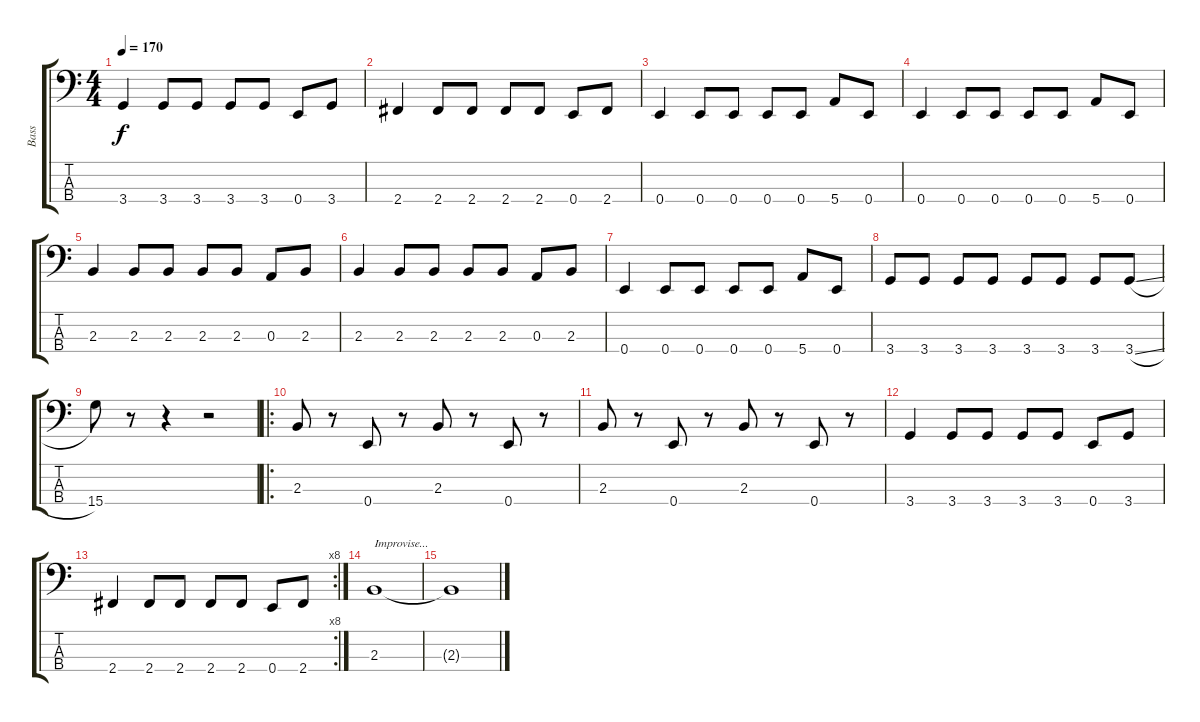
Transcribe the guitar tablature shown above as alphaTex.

\track ("Bass" "Bass") {instrument electricbasspick}
\staff {score tabs}
\tuning (G2 D2 A1 E1) {hide}
\ts (4 4)
\tempo 170
\clef f4
\ks c
3.4.4{dy f} 3.4.8 3.4.8 3.4.8 3.4.8 0.4.8 3.4.8 |
2.4.4 2.4.8 2.4.8 2.4.8 2.4.8 0.4.8 2.4.8 |
0.4.4 0.4.8 0.4.8 0.4.8 0.4.8 5.4.8 0.4.8 |
0.4.4 0.4.8 0.4.8 0.4.8 0.4.8 5.4.8 0.4.8 |
2.3.4 2.3.8 2.3.8 2.3.8 2.3.8 0.3.8 2.3.8 |
2.3.4 2.3.8 2.3.8 2.3.8 2.3.8 0.3.8 2.3.8 |
0.4.4 0.4.8 0.4.8 0.4.8 0.4.8 5.4.8 0.4.8 |
3.4.8 3.4.8 3.4.8 3.4.8 3.4.8 3.4.8 3.4.8 3.4{sl}.8 |
15.4.8 r.8 r.4 r.2 |
\ro
2.3.8 r.8 0.4.8 r.8 2.3.8 r.8 0.4.8 r.8 |
2.3.8 r.8 0.4.8 r.8 2.3.8 r.8 0.4.8 r.8 |
3.4.4 3.4.8 3.4.8 3.4.8 3.4.8 0.4.8 3.4.8 |
\rc 8
2.4.4 2.4.8 2.4.8 2.4.8 2.4.8 0.4.8 2.4.8 |
2.3.1{txt "Improvise..." volume 0} |
2.3{t}.1
